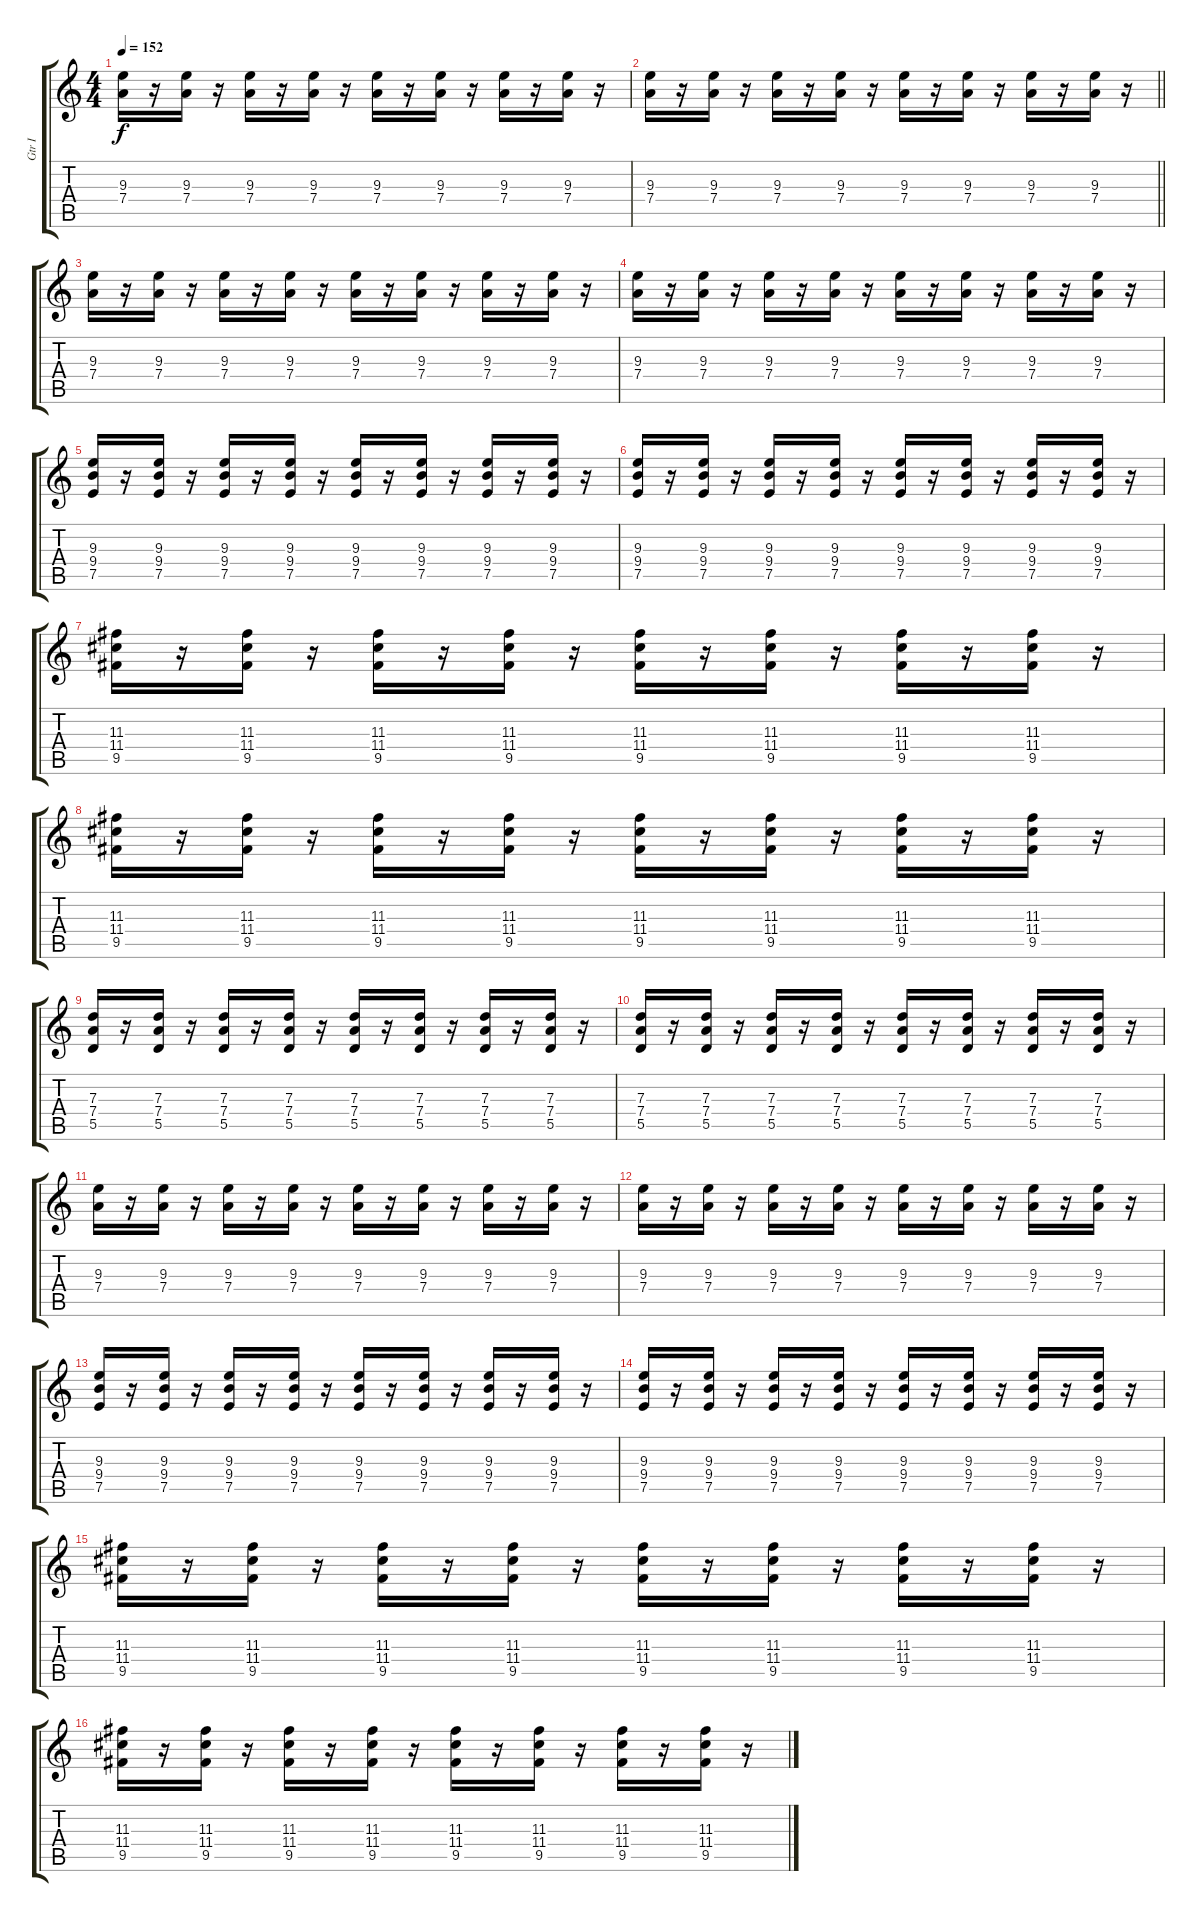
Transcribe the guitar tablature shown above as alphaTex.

\track ("Gtr I" "Gtr I") {instrument overdrivenguitar}
\staff {score tabs}
\tuning (E4 B3 G3 D3 A2 E2) {hide}
\ts (4 4)
\tempo 152
\clef g2
\ks c
(9.3 7.4).16{dy f instrument overdrivenguitar} r.16 (9.3 7.4).16 r.16 (9.3 7.4).16 r.16 (9.3 7.4).16 r.16 (9.3 7.4).16 r.16 (9.3 7.4).16 r.16 (9.3 7.4).16 r.16 (9.3 7.4).16 r.16 |
\barLineRight lightlight
(9.3 7.4).16 r.16 (9.3 7.4).16 r.16 (9.3 7.4).16 r.16 (9.3 7.4).16 r.16 (9.3 7.4).16 r.16 (9.3 7.4).16 r.16 (9.3 7.4).16 r.16 (9.3 7.4).16 r.16 |
(9.3 7.4).16 r.16 (9.3 7.4).16 r.16 (9.3 7.4).16 r.16 (9.3 7.4).16 r.16 (9.3 7.4).16 r.16 (9.3 7.4).16 r.16 (9.3 7.4).16 r.16 (9.3 7.4).16 r.16 |
(9.3 7.4).16 r.16 (9.3 7.4).16 r.16 (9.3 7.4).16 r.16 (9.3 7.4).16 r.16 (9.3 7.4).16 r.16 (9.3 7.4).16 r.16 (9.3 7.4).16 r.16 (9.3 7.4).16 r.16 |
(9.3 9.4 7.5).16 r.16 (9.3 9.4 7.5).16 r.16 (9.3 9.4 7.5).16 r.16 (9.3 9.4 7.5).16 r.16 (9.3 9.4 7.5).16 r.16 (9.3 9.4 7.5).16 r.16 (9.3 9.4 7.5).16 r.16 (9.3 9.4 7.5).16 r.16 |
(9.3 9.4 7.5).16 r.16 (9.3 9.4 7.5).16 r.16 (9.3 9.4 7.5).16 r.16 (9.3 9.4 7.5).16 r.16 (9.3 9.4 7.5).16 r.16 (9.3 9.4 7.5).16 r.16 (9.3 9.4 7.5).16 r.16 (9.3 9.4 7.5).16 r.16 |
(11.3 11.4 9.5).16 r.16 (11.3 11.4 9.5).16 r.16 (11.3 11.4 9.5).16 r.16 (11.3 11.4 9.5).16 r.16 (11.3 11.4 9.5).16 r.16 (11.3 11.4 9.5).16 r.16 (11.3 11.4 9.5).16 r.16 (11.3 11.4 9.5).16 r.16 |
(11.3 11.4 9.5).16 r.16 (11.3 11.4 9.5).16 r.16 (11.3 11.4 9.5).16 r.16 (11.3 11.4 9.5).16 r.16 (11.3 11.4 9.5).16 r.16 (11.3 11.4 9.5).16 r.16 (11.3 11.4 9.5).16 r.16 (11.3 11.4 9.5).16 r.16 |
(7.3 7.4 5.5).16 r.16 (7.3 7.4 5.5).16 r.16 (7.3 7.4 5.5).16 r.16 (7.3 7.4 5.5).16 r.16 (7.3 7.4 5.5).16 r.16 (7.3 7.4 5.5).16 r.16 (7.3 7.4 5.5).16 r.16 (7.3 7.4 5.5).16 r.16 |
(7.3 7.4 5.5).16 r.16 (7.3 7.4 5.5).16 r.16 (7.3 7.4 5.5).16 r.16 (7.3 7.4 5.5).16 r.16 (7.3 7.4 5.5).16 r.16 (7.3 7.4 5.5).16 r.16 (7.3 7.4 5.5).16 r.16 (7.3 7.4 5.5).16 r.16 |
(9.3 7.4).16 r.16 (9.3 7.4).16 r.16 (9.3 7.4).16 r.16 (9.3 7.4).16 r.16 (9.3 7.4).16 r.16 (9.3 7.4).16 r.16 (9.3 7.4).16 r.16 (9.3 7.4).16 r.16 |
(9.3 7.4).16 r.16 (9.3 7.4).16 r.16 (9.3 7.4).16 r.16 (9.3 7.4).16 r.16 (9.3 7.4).16 r.16 (9.3 7.4).16 r.16 (9.3 7.4).16 r.16 (9.3 7.4).16 r.16 |
(9.3 9.4 7.5).16 r.16 (9.3 9.4 7.5).16 r.16 (9.3 9.4 7.5).16 r.16 (9.3 9.4 7.5).16 r.16 (9.3 9.4 7.5).16 r.16 (9.3 9.4 7.5).16 r.16 (9.3 9.4 7.5).16 r.16 (9.3 9.4 7.5).16 r.16 |
(9.3 9.4 7.5).16 r.16 (9.3 9.4 7.5).16 r.16 (9.3 9.4 7.5).16 r.16 (9.3 9.4 7.5).16 r.16 (9.3 9.4 7.5).16 r.16 (9.3 9.4 7.5).16 r.16 (9.3 9.4 7.5).16 r.16 (9.3 9.4 7.5).16 r.16 |
(11.3 11.4 9.5).16 r.16 (11.3 11.4 9.5).16 r.16 (11.3 11.4 9.5).16 r.16 (11.3 11.4 9.5).16 r.16 (11.3 11.4 9.5).16 r.16 (11.3 11.4 9.5).16 r.16 (11.3 11.4 9.5).16 r.16 (11.3 11.4 9.5).16 r.16 |
(11.3 11.4 9.5).16 r.16 (11.3 11.4 9.5).16 r.16 (11.3 11.4 9.5).16 r.16 (11.3 11.4 9.5).16 r.16 (11.3 11.4 9.5).16 r.16 (11.3 11.4 9.5).16 r.16 (11.3 11.4 9.5).16 r.16 (11.3 11.4 9.5).16 r.16
